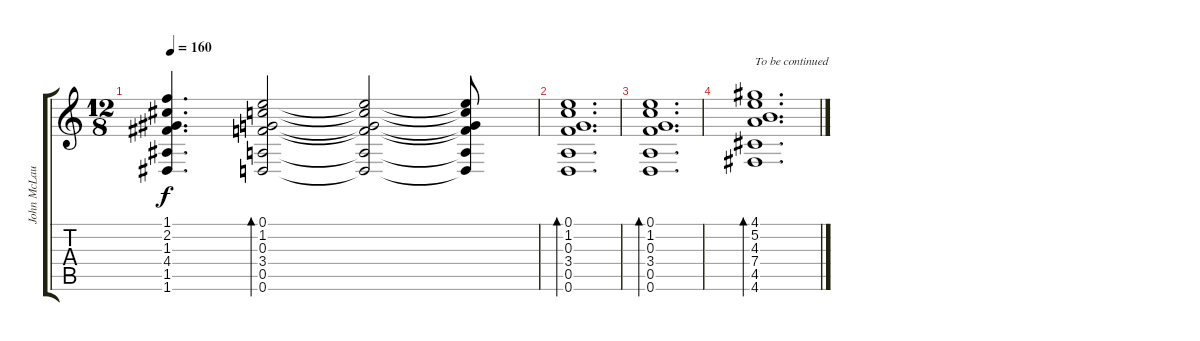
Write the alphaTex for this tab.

\track ("John McLaughlin" "John McLau") {instrument acousticguitarnylon}
\staff {score tabs}
\tuning (E4 B3 G3 D3 A2 D2) {hide}
\ts (12 8)
\tempo 160
\clef g2
\ks c
(1.1{t} 2.2{t} 1.3{t} 4.4{t} 1.5{t} 1.6{t}).4{d dy f} (0.1 1.2 0.3 3.4 0.5 0.6).2{bd 240} (0.1{t} 1.2{t} 0.3{t} 3.4{t} 0.5{t} 0.6{t}).2 (0.1{t} 1.2{t} 0.3{t} 3.4{t} 0.5{t} 0.6{t}).8 |
(0.1 1.2 0.3 3.4 0.5 0.6).1{d bd 480} |
(0.1 1.2 0.3 3.4 0.5 0.6).1{d bd 480} |
(4.1 5.2 4.3 7.4 4.5 4.6).1{d bd 480 txt "To be continued"}
